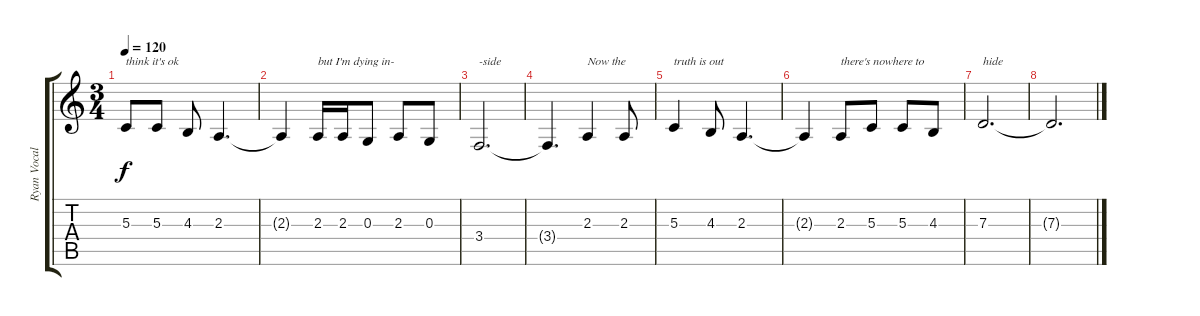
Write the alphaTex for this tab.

\track ("Ryan Vocals" "Ryan Vocal") {instrument lead6voice}
\staff {score tabs}
\tuning (E4 B3 G3 D3 A2 E2) {hide}
\ts (3 4)
\tempo 120
\clef g2
\ks c
5.3.8{txt "think it's ok" dy f} 5.3.8 4.3.8 2.3.4{d} |
2.3{t}.4 2.3.16{txt "but I'm dying in-"} 2.3.16 0.3.8 2.3.8 0.3.8 |
3.4.2{d txt "-side"} |
3.4{t}.4{d} 2.3.4{txt "Now the"} 2.3.8 |
5.3.4{txt "truth is out"} 4.3.8 2.3.4{d} |
2.3{t}.4 2.3.8{txt "there's nowhere to"} 5.3.8 5.3.8 4.3.8 |
7.3.2{d txt "hide"} |
7.3{t}.2{d}
